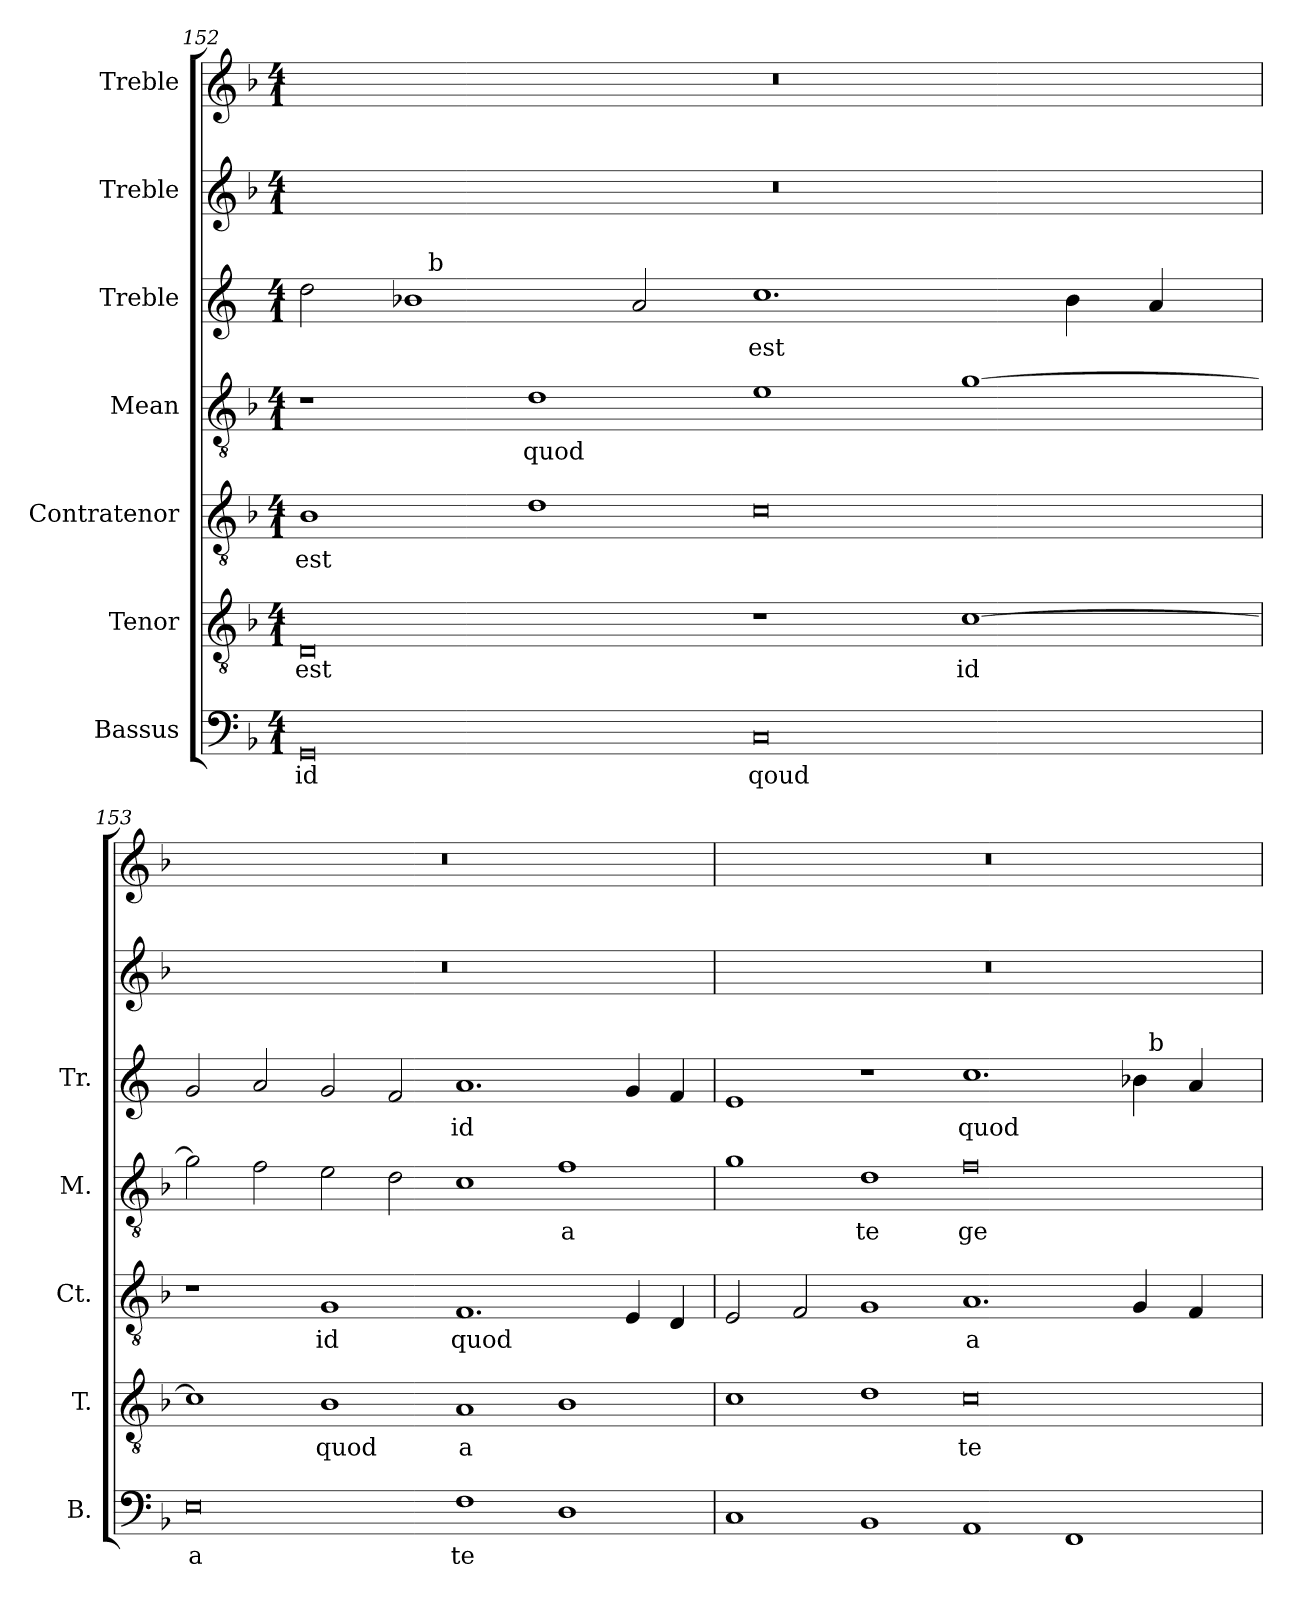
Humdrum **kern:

**kern	**text	**kern	**text	**kern	**text	**kern	**text	**kern	**text	**kern	**kern
*part7	*part7	*part6	*part6	*part5	*part5	*part4	*part4	*part3	*part3	*part2	*part1
*staff7	*staff7	*staff6	*staff6	*staff5	*staff5	*staff4	*staff4	*staff3	*staff3	*staff2	*staff1
*I"Bassus	*	*I"Tenor	*	*I"Contratenor	*	*I"Mean	*	*I"Treble	*	*I"Treble	*I"Treble
*I'B.	*	*I'T.	*	*I'Ct.	*	*I'M.	*	*I'Tr.	*	*	*
!!LO:PB:g=z
*clefF4	*	*clefGv2	*	*clefGv2	*	*clefGv2	*	*clefG2	*	*clefG2	*clefG2
*	*	*ITrd7c12	*	*ITrd7c12	*	*ITrd7c12	*	*	*	*	*
*k[b-]	*	*k[b-]	*	*k[b-]	*	*k[b-]	*	*k[]	*	*k[b-]	*k[b-]
*F:	*	*F:	*	*F:	*	*F:	*	*	*	*F:	*F:
*M4/1	*	*M4/1	*	*M4/1	*	*M4/1	*	*M4/1	*	*M4/1	*M4/1
=152	=152	=152	=152	=152	=152	=152	=152	=152	=152	=152	=152
!	!LO:LY:b:color=#000000	!	!	!	!	!	!	!	!	!	!
!	!	!	!LO:LY:b:color=#000000	!	!	!	!	!	!	!	!
!	!	!	!	!	!LO:LY:b:color=#000000	!	!	!	!	!LO:N:vis=1	!LO:N:vis=1
*	*	*	*	*	*	*	*	*^	*	*	*
0GGi	id	0DDi	est	1BB-i	est	1r	.	2ddi\	2ryy	.	00r	00r
.	.	.	.	.	.	.	.	1b-i	32ryy	.	.	.
.	.	.	.	.	.	.	.	.	256ryy	.	.	.
!	!	!	!	!	!	!	!	!	!LO:TX:a:t=b	!	!	!
.	.	.	.	.	.	.	.	.	1ryy	.	.	.
!	!	!	!	!	!	!	!LO:LY:b:color=#000000	!	!	!	!	!
.	.	.	.	1Di	.	1Di	quod	.	.	.	.	.
.	.	.	.	.	.	.	.	2ai/	.	.	.	.
.	.	.	.	.	.	.	.	.	1ryy	.	.	.
!	!LO:LY:b:color=#000000	!	!	!	!	!	!	!	!	!	!	!
!	!	!	!	!	!	!	!	!	!	!LO:LY:b:color=#000000	!	!
0Ci	qoud	1r	.	0Ci	.	1Ei	.	1.cci	.	est	.	.
.	.	.	.	.	.	.	.	.	1ryy	.	.	.
!	!	!	!LO:LY:b:color=#000000	!	!	!	!	!	!	!	!	!
.	.	[>1Ci	id	.	.	[>1Gi	.	.	.	.	.	.
.	.	.	.	.	.	.	.	4b-i\	.	.	.	.
.	.	.	.	.	.	.	.	.	4ryy	.	.	.
.	.	.	.	.	.	.	.	4ai/	.	.	.	.
.	.	.	.	.	.	.	.	.	8ryy	.	.	.
.	.	.	.	.	.	.	.	.	16ryy	.	.	.
.	.	.	.	.	.	.	.	.	64..ryy	.	.	.
*	*	*	*	*	*	*	*	*v	*v	*	*	*
=153`	=153`	=153`	=153`	=153`	=153`	=153`	=153`	=153`	=153`	=153`	=153`
*	*	*	*	*	*	*	*	*^	*	*	*
!	!LO:LY:b:color=#000000	!	!	!	!	!	!	!	!	!	!LO:N:vis=1	!LO:N:vis=1
*	*	*	*	*	*	*	*	*v	*v	*	*	*
0Ei	a	1Ci]	.	1r	.	2Gi\]	.	2gi/	.	00r	00r
.	.	.	.	.	.	2Fi\	.	2ai/	.	.	.
!	!	!	!LO:LY:b:color=#000000	!	!	!	!	!	!	!	!
!	!	!	!	!	!LO:LY:b:color=#000000	!	!	!	!	!	!
.	.	1BB-i	quod	1GGi	id	2Ei\	.	2gi/	.	.	.
.	.	.	.	.	.	2Di\	.	2fi/	.	.	.
!	!LO:LY:b:color=#000000	!	!	!	!	!	!	!	!	!	!
!	!	!	!LO:LY:b:color=#000000	!	!	!	!	!	!	!	!
!	!	!	!	!	!LO:LY:b:color=#000000	!	!	!	!	!	!
!	!	!	!	!	!	!	!	!	!LO:LY:b:color=#000000	!	!
1Fi	te	1AAi	a	1.FFi	quod	1Ci	.	1.ai	id	.	.
!	!	!	!	!	!	!	!LO:LY:b:color=#000000	!	!	!	!
1Di	.	1BB-i	.	.	.	1Fi	a	.	.	.	.
.	.	.	.	4EEi/	.	.	.	4gi/	.	.	.
.	.	.	.	4DDi/	.	.	.	4fi/	.	.	.
=154`	=154`	=154`	=154`	=154`	=154`	=154`	=154`	=154`	=154`	=154`	=154`
!	!	!	!	!	!	!	!	!	!	!LO:N:vis=1	!LO:N:vis=1
*	*	*	*	*	*	*	*	*^	*	*	*
1Ci	.	1Ci	.	2EEi/	.	1Gi	.	1ei	1ryy	.	00r	00r
.	.	.	.	2FFi/	.	.	.	.	.	.	.	.
!	!	!	!	!	!	!	!LO:LY:b:color=#000000	!	!	!	!	!
1BB-i	.	1Di	.	1GGi	.	1Di	te	1r	1ryy	.	.	.
!	!	!	!LO:LY:b:color=#000000	!	!	!	!	!	!	!	!	!
!	!	!	!	!	!LO:LY:b:color=#000000	!	!	!	!	!	!	!
!	!	!	!	!	!	!	!LO:LY:b:color=#000000	!	!	!	!	!
!	!	!	!	!	!	!	!	!	!	!LO:LY:b:color=#000000	!	!
1AAi	.	0Ci	te	1.AAi	a	0Fi	ge-	1.cci	1ryy	quod	.	.
1FFi	.	.	.	.	.	.	.	.	2ryy	.	.	.
.	.	.	.	4GGi/	.	.	.	4b-i\	32ryy	.	.	.
.	.	.	.	.	.	.	.	.	256ryy	.	.	.
!	!	!	!	!	!	!	!	!	!LO:TX:a:t=b	!	!	!
.	.	.	.	.	.	.	.	.	4ryy	.	.	.
.	.	.	.	4FFi/	.	.	.	4ai/	.	.	.	.
.	.	.	.	.	.	.	.	.	8ryy	.	.	.
.	.	.	.	.	.	.	.	.	16ryy	.	.	.
.	.	.	.	.	.	.	.	.	64..ryy	.	.	.
*	*	*	*	*	*	*	*	*v	*v	*	*	*
=`	=`	=`	=`	=`	=`	=`	=`	=`	=`	=`	=`
*-	*-	*-	*-	*-	*-	*-	*-	*-	*-	*-	*-
